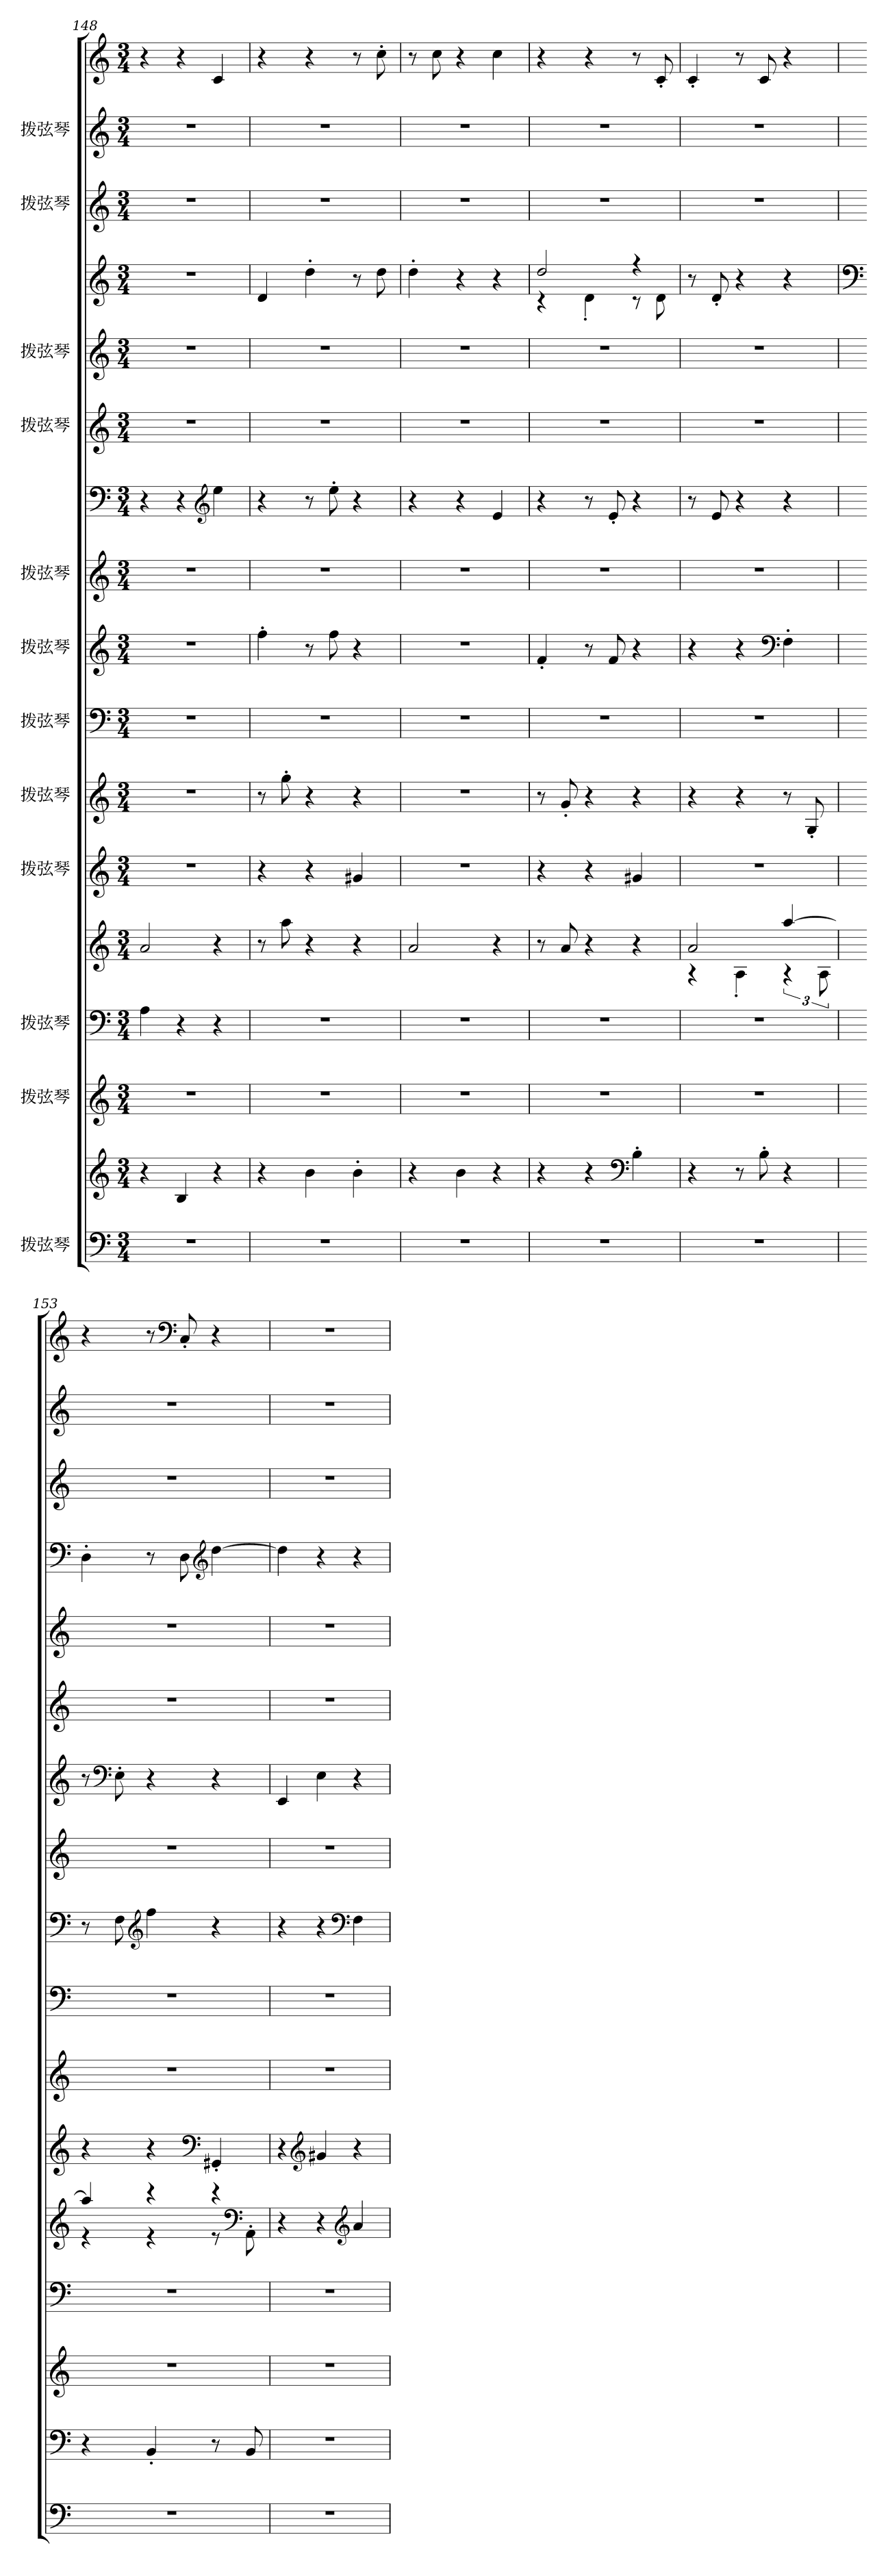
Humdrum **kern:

**kern	**kern	**kern	**kern	**kern	**kern	**kern	**kern	**kern	**kern	**kern	**kern	**kern	**kern	**kern	**kern	**kern
*part12	*part12	*part11	*part10	*part10	*part9	*part8	*part7	*part6	*part5	*part5	*part4	*part3	*part3	*part2	*part1	*part1
*staff17	*staff16	*staff15	*staff14	*staff13	*staff12	*staff11	*staff10	*staff9	*staff8	*staff7	*staff6	*staff5	*staff4	*staff3	*staff2	*staff1
*I"拨弦琴	*	*I"拨弦琴	*I"拨弦琴	*	*I"拨弦琴	*I"拨弦琴	*I"拨弦琴	*I"拨弦琴	*I"拨弦琴	*	*I"拨弦琴	*I"拨弦琴	*	*I"拨弦琴	*I"拨弦琴	*
*clefF4	*clefG2	*clefG2	*clefF4	*clefG2	*clefG2	*clefG2	*clefF4	*clefG2	*clefG2	*clefF4	*clefG2	*clefG2	*clefG2	*clefG2	*clefG2	*clefG2
*k[]	*k[]	*k[]	*k[]	*k[]	*k[]	*k[]	*k[]	*k[]	*k[]	*k[]	*k[]	*k[]	*k[]	*k[]	*k[]	*k[]
*M3/4	*M3/4	*M3/4	*M3/4	*M3/4	*M3/4	*M3/4	*M3/4	*M3/4	*M3/4	*M3/4	*M3/4	*M3/4	*M3/4	*M3/4	*M3/4	*M3/4
=148	=148	=148	=148	=148	=148	=148	=148	=148	=148	=148	=148	=148	=148	=148	=148	=148
2.r	4r	2.r	4A\	2a/	2.r	2.r	2.r	2.r	2.r	4r	2.r	2.r	2.r	2.r	2.r	4r
.	4B/	.	4r	.	.	.	.	.	.	4r	.	.	.	.	.	4r
*	*	*	*	*	*	*	*	*	*	*clefG2	*	*	*	*	*	*
.	4r	.	4r	4r	.	.	.	.	.	4ee\	.	.	.	.	.	4c/
=149	=149	=149	=149	=149	=149	=149	=149	=149	=149	=149	=149	=149	=149	=149	=149	=149
2.r	4r	2.r	2.r	8r	4r	8r	2.r	4ff'\	2.r	4r	2.r	2.r	4d/	2.r	2.r	4r
.	.	.	.	8aa\	.	8gg'\	.	.	.	.	.	.	.	.	.	.
.	4b\	.	.	4r	4r	4r	.	8r	.	8r	.	.	4dd'\	.	.	4r
.	.	.	.	.	.	.	.	8ff\	.	8ee'\	.	.	.	.	.	.
.	4b'\	.	.	4r	4g#X/	4r	.	4r	.	4r	.	.	8r	.	.	8r
.	.	.	.	.	.	.	.	.	.	.	.	.	8dd\	.	.	8cc'\
=150	=150	=150	=150	=150	=150	=150	=150	=150	=150	=150	=150	=150	=150	=150	=150	=150
2.r	4r	2.r	2.r	2a/	2.r	2.r	2.r	2.r	2.r	4r	2.r	2.r	4dd'\	2.r	2.r	8r
.	.	.	.	.	.	.	.	.	.	.	.	.	.	.	.	8cc\
.	4b\	.	.	.	.	.	.	.	.	4r	.	.	4r	.	.	4r
.	4r	.	.	4r	.	.	.	.	.	4e/	.	.	4r	.	.	4cc\
=151	=151	=151	=151	=151	=151	=151	=151	=151	=151	=151	=151	=151	=151	=151	=151	=151
*	*	*	*	*	*	*	*	*	*	*	*	*	*^	*	*	*
2.r	4r	2.r	2.r	8r	4r	8r	2.r	4f'/	2.r	4r	2.r	2.r	2dd/	4r	2.r	2.r	4r
.	.	.	.	8a/	.	8g'/	.	.	.	.	.	.	.	.	.	.	.
.	4r	.	.	4r	4r	4r	.	8r	.	8r	.	.	.	4d'\	.	.	4r
.	.	.	.	.	.	.	.	8f/	.	8e'/	.	.	.	.	.	.	.
*	*clefF4	*	*	*	*	*	*	*	*	*	*	*	*	*	*	*	*
.	4B'\	.	.	4r	4g#X/	4r	.	4r	.	4r	.	.	4r	8r	.	.	8r
.	.	.	.	.	.	.	.	.	.	.	.	.	.	8d\	.	.	8c'/
*	*	*	*	*	*	*	*	*	*	*	*	*	*v	*v	*	*	*
!!LO:PB:g=z
=152	=152	=152	=152	=152	=152	=152	=152	=152	=152	=152	=152	=152	=152	=152	=152	=152
*	*	*	*	*^	*	*	*	*	*	*	*	*	*	*	*	*
2.r	4r	2.r	2.r	2a/	4r	2.r	4r	2.r	4r	2.r	8r	2.r	2.r	8r	2.r	2.r	4c'/
.	.	.	.	.	.	.	.	.	.	.	8e/	.	.	8d'/	.	.	.
.	8r	.	.	.	4A'\	.	4r	.	4r	.	4r	.	.	4r	.	.	8r
.	8B'\	.	.	.	.	.	.	.	.	.	.	.	.	.	.	.	8c/
*	*	*	*	*	*	*	*	*	*clefF4	*	*	*	*	*	*	*	*
.	4r	.	.	[4aa/	6r	.	8r	.	4F'\	.	4r	.	.	4r	.	.	4r
.	.	.	.	.	.	.	8G'/	.	.	.	.	.	.	.	.	.	.
.	.	.	.	.	12A\	.	.	.	.	.	.	.	.	.	.	.	.
=153	=153	=153	=153	=153	=153	=153	=153	=153	=153	=153	=153	=153	=153	=153	=153	=153	=153
*	*	*	*	*	*	*	*	*	*	*	*	*	*	*clefF4	*	*	*
2.r	4r	2.r	2.r	4aa/]	4r	4r	2.r	2.r	8r	2.r	8r	2.r	2.r	4D'\	2.r	2.r	4r
*	*	*	*	*	*	*	*	*	*	*	*clefF4	*	*	*	*	*	*
.	.	.	.	.	.	.	.	.	8F\	.	8E'\	.	.	.	.	.	.
*	*	*	*	*	*	*	*	*	*clefG2	*	*	*	*	*	*	*	*
.	4BB'/	.	.	4r	4r	4r	.	.	4ff\	.	4r	.	.	8r	.	.	8r
*	*	*	*	*	*	*	*	*	*	*	*	*	*	*	*	*	*clefF4
.	.	.	.	.	.	.	.	.	.	.	.	.	.	8D\	.	.	8C'/
*	*	*	*	*	*	*clefF4	*	*	*	*	*	*	*	*clefG2	*	*	*
.	8r	.	.	4r	8r	4GG#X'/	.	.	4r	.	4r	.	.	[4dd\	.	.	4r
*	*	*	*	*clefF4	*	*	*	*	*	*	*	*	*	*	*	*	*
.	8BB/	.	.	.	8AA'\	.	.	.	.	.	.	.	.	.	.	.	.
*	*	*	*	*v	*v	*	*	*	*	*	*	*	*	*	*	*	*
=154	=154	=154	=154	=154	=154	=154	=154	=154	=154	=154	=154	=154	=154	=154	=154	=154
2.r	2.r	2.r	2.r	4r	4r	2.r	2.r	4r	2.r	4EE/	2.r	2.r	4dd\]	2.r	2.r	2.r
*	*	*	*	*	*clefG2	*	*	*	*	*	*	*	*	*	*	*
.	.	.	.	4r	4g#X/	.	.	4r	.	4E\	.	.	4r	.	.	.
*	*	*	*	*clefG2	*	*	*	*clefF4	*	*	*	*	*	*	*	*
.	.	.	.	4a/	4r	.	.	4F\	.	4r	.	.	4r	.	.	.
=	=	=	=	=	=	=	=	=	=	=	=	=	=	=	=	=
*-	*-	*-	*-	*-	*-	*-	*-	*-	*-	*-	*-	*-	*-	*-	*-	*-
